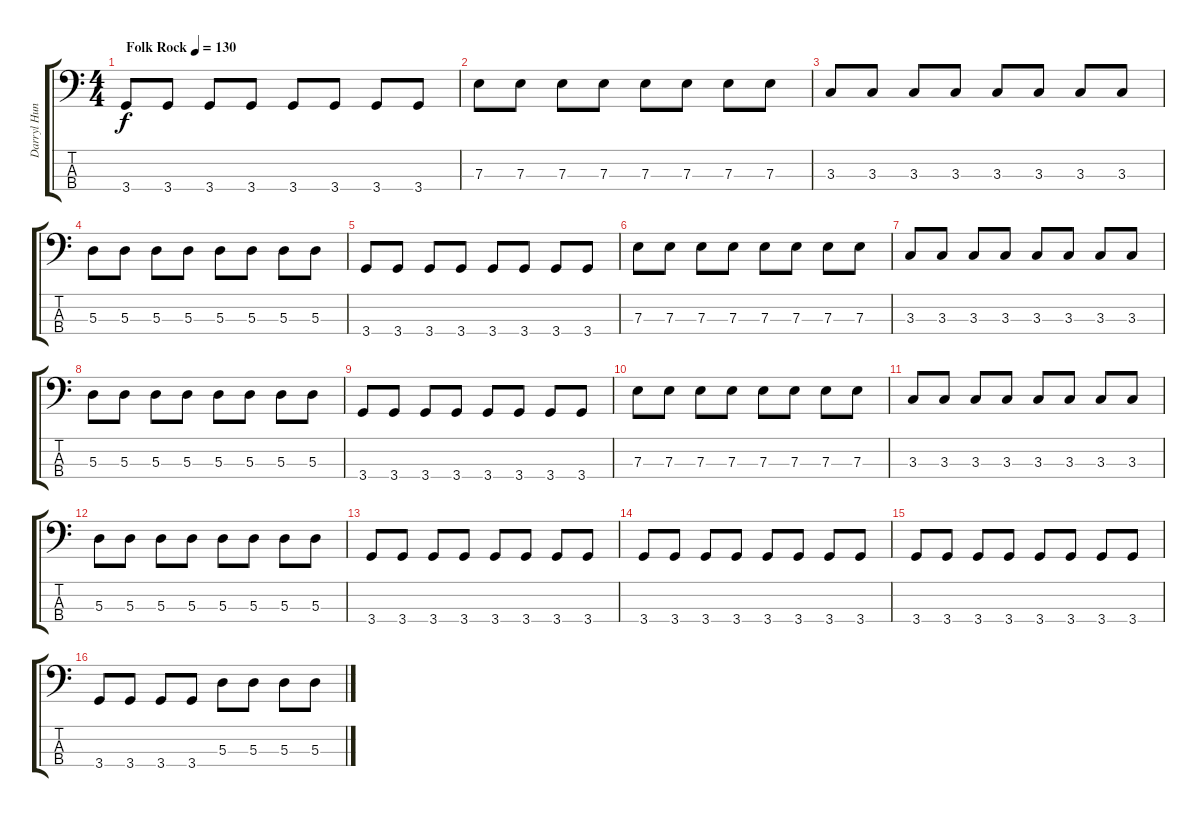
\track ("Darryl Hunt - basse" "Darryl Hun") {instrument electricbassfinger}
\staff {score tabs}
\tuning (G2 D2 A1 E1) {hide}
\ts (4 4)
\tempo (130 "Folk Rock")
\clef f4
\ks c
3.4.8{dy f instrument electricbassfinger} 3.4.8 3.4.8 3.4.8 3.4.8 3.4.8 3.4.8 3.4.8 |
7.3.8 7.3.8 7.3.8 7.3.8 7.3.8 7.3.8 7.3.8 7.3.8 |
3.3.8 3.3.8 3.3.8 3.3.8 3.3.8 3.3.8 3.3.8 3.3.8 |
5.3.8 5.3.8 5.3.8 5.3.8 5.3.8 5.3.8 5.3.8 5.3.8 |
3.4.8 3.4.8 3.4.8 3.4.8 3.4.8 3.4.8 3.4.8 3.4.8 |
7.3.8 7.3.8 7.3.8 7.3.8 7.3.8 7.3.8 7.3.8 7.3.8 |
3.3.8 3.3.8 3.3.8 3.3.8 3.3.8 3.3.8 3.3.8 3.3.8 |
5.3.8 5.3.8 5.3.8 5.3.8 5.3.8 5.3.8 5.3.8 5.3.8 |
3.4.8 3.4.8 3.4.8 3.4.8 3.4.8 3.4.8 3.4.8 3.4.8 |
7.3.8 7.3.8 7.3.8 7.3.8 7.3.8 7.3.8 7.3.8 7.3.8 |
3.3.8 3.3.8 3.3.8 3.3.8 3.3.8 3.3.8 3.3.8 3.3.8 |
5.3.8 5.3.8 5.3.8 5.3.8 5.3.8 5.3.8 5.3.8 5.3.8 |
3.4.8 3.4.8 3.4.8 3.4.8 3.4.8 3.4.8 3.4.8 3.4.8 |
3.4.8 3.4.8 3.4.8 3.4.8 3.4.8 3.4.8 3.4.8 3.4.8 |
3.4.8 3.4.8 3.4.8 3.4.8 3.4.8 3.4.8 3.4.8 3.4.8 |
3.4.8 3.4.8 3.4.8 3.4.8 5.3.8 5.3.8 5.3.8 5.3.8
